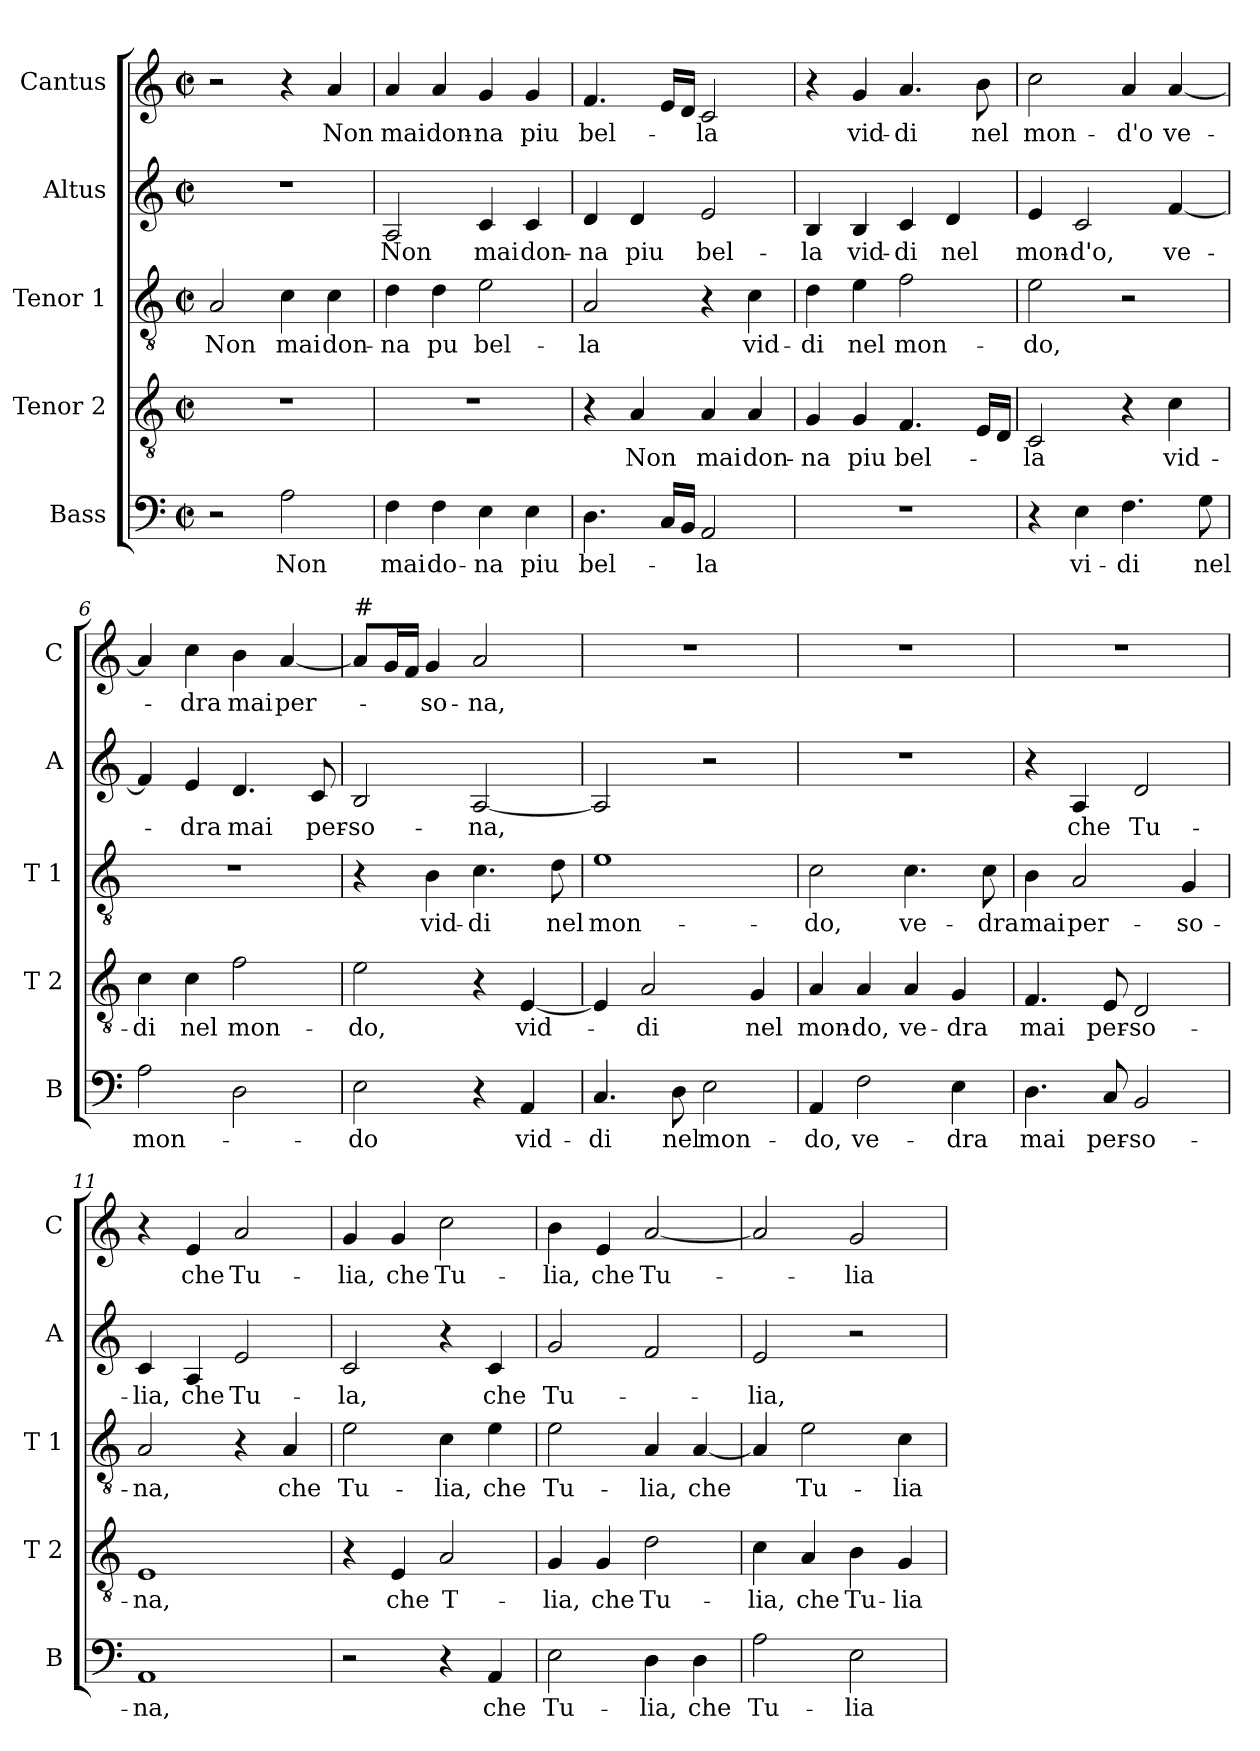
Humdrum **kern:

**kern	**text	**kern	**text	**kern	**text	**kern	**text	**kern	**text
*part5	*part5	*part4	*part4	*part3	*part3	*part2	*part2	*part1	*part1
*staff5	*staff5	*staff4	*staff4	*staff3	*staff3	*staff2	*staff2	*staff1	*staff1
*I"Bass	*	*I"Tenor 2	*	*I"Tenor 1	*	*I"Altus	*	*I"Cantus	*
*I'B	*	*I'T 2	*	*I'T 1	*	*I'A	*	*I'C	*
*clefF4	*	*clefGv2	*	*clefGv2	*	*clefG2	*	*clefG2	*
*k[]	*	*k[]	*	*k[]	*	*k[]	*	*k[]	*
*C:	*	*C:	*	*C:	*	*C:	*	*C:	*
*M2/2	*	*M2/2	*	*M2/2	*	*M2/2	*	*M2/2	*
*met(c|)	*	*met(c|)	*	*met(c|)	*	*met(c|)	*	*met(c|)	*
=1	=1	=1	=1	=1	=1	=1	=1	=1	=1
2r	.	1r	.	2A/	Non	1r	.	2r	.
2A\	Non	.	.	4c\	mai	.	.	4r	.
.	.	.	.	4c\	don-	.	.	4a/	Non
=2	=2	=2	=2	=2	=2	=2	=2	=2	=2
4F\	mai	1r	.	4d\	-na	2A/	Non	4a/	mai
4F\	do-	.	.	4d\	pu	.	.	4a/	don-
4E\	-na	.	.	2e\	bel-	4c/	mai	4g/	-na
4E\	piu	.	.	.	.	4c/	don-	4g/	piu
=3	=3	=3	=3	=3	=3	=3	=3	=3	=3
4.D\	bel-	4r	.	2A/	-la	4d/	-na	4.f/	bel-
.	.	4A/	Non	.	.	4d/	piu	.	.
16C/LL	.	.	.	.	.	.	.	16e/LL	.
16BB/JJ	.	.	.	.	.	.	.	16d/JJ	.
2AA/	-la	4A/	mai	4r	.	2e/	bel-	2c/	-la
.	.	4A/	don-	4c\	vid-	.	.	.	.
=4	=4	=4	=4	=4	=4	=4	=4	=4	=4
1r	.	4G/	-na	4d\	-di	4B/	-la	4r	.
.	.	4G/	piu	4e\	nel	4B/	vid-	4g/	vid-
.	.	4.F/	bel-	2f\	mon-	4c/	-di	4.a/	-di
.	.	.	.	.	.	4d/	nel	.	.
.	.	16E/LL	.	.	.	.	.	8b\	nel
.	.	16D/JJ	.	.	.	.	.	.	.
=5	=5	=5	=5	=5	=5	=5	=5	=5	=5
4r	.	2C/	-la	2e\	-do,	4e/	mon-	2cc\	mon-
4E\	vi-	.	.	.	.	2c/	-d'o,	.	.
4.F\	-di	4r	.	2r	.	.	.	4a/	-d'o
.	.	4c\	vid-	.	.	[4f/	ve-	[4a/	ve-
8G\	nel	.	.	.	.	.	.	.	.
!!LO:LB:g=z
=6	=6	=6	=6	=6	=6	=6	=6	=6	=6
2A\	mon-	4c\	-di	1r	.	4f/]	.	4a/]	.
.	.	4c\	nel	.	.	4e/	-dra	4cc\	-dra
2D\	.	2f\	mon-	.	.	4.d/	mai	4b\	mai
.	.	.	.	.	.	.	.	[4a/	per-
.	.	.	.	.	.	8c/	per-	.	.
=7	=7	=7	=7	=7	=7	=7	=7	=7	=7
!	!	!	!	!	!	!	!	!LO:TX:a:t=#	!
2E\	-do	2e\	-do,	4r	.	2B/	-so-	8a/L]	.
.	.	.	.	.	.	.	.	16g/L	.
.	.	.	.	.	.	.	.	16f/JJ	.
.	.	.	.	4B\	vid-	.	.	4g/	-so-
4r	.	4r	.	4.c\	-di	[2A/	-na,	2a/	-na,
4AA/	vid-	[4E/	vid-	.	.	.	.	.	.
.	.	.	.	8d\	nel	.	.	.	.
=8	=8	=8	=8	=8	=8	=8	=8	=8	=8
4.C/	-di	4E/]	.	1e	mon-	2A/]	.	1r	.
.	.	2A/	-di	.	.	.	.	.	.
8D\	nel	.	.	.	.	.	.	.	.
2E\	mon-	.	.	.	.	2r	.	.	.
.	.	4G/	nel	.	.	.	.	.	.
=9	=9	=9	=9	=9	=9	=9	=9	=9	=9
4AA/	-do,	4A/	mon-	2c\	-do,	1r	.	1r	.
2F\	ve-	4A/	-do,	.	.	.	.	.	.
.	.	4A/	ve-	4.c\	ve-	.	.	.	.
4E\	-dra	4G/	-dra	.	.	.	.	.	.
.	.	.	.	8c\	-dra	.	.	.	.
=10	=10	=10	=10	=10	=10	=10	=10	=10	=10
4.D\	mai	4.F/	mai	4B\	mai	4r	.	1r	.
.	.	.	.	2A/	per-	4A/	che	.	.
8C/	per-	8E/	per-	.	.	.	.	.	.
2BB/	-so-	2D/	-so-	.	.	2d/	Tu-	.	.
.	.	.	.	4G/	-so-	.	.	.	.
!!LO:PB:g=z
=11	=11	=11	=11	=11	=11	=11	=11	=11	=11
1AA	-na,	1E	-na,	2A/	-na,	4c/	-lia,	4r	.
.	.	.	.	.	.	4A/	che	4e/	che
.	.	.	.	4r	.	2e/	Tu-	2a/	Tu-
.	.	.	.	4A/	che	.	.	.	.
=12	=12	=12	=12	=12	=12	=12	=12	=12	=12
2r	.	4r	.	2e\	Tu-	2c/	-la,	4g/	-lia,
.	.	4E/	che	.	.	.	.	4g/	che
4r	.	2A/	T-	4c\	-lia,	4r	.	2cc\	Tu-
4AA/	che	.	.	4e\	che	4c/	che	.	.
=13	=13	=13	=13	=13	=13	=13	=13	=13	=13
2E\	Tu-	4G/	-lia,	2e\	Tu-	2g/	Tu-	4b\	-lia,
.	.	4G/	che	.	.	.	.	4e/	che
4D\	-lia,	2d\	Tu-	4A/	-lia,	2f/	.	[2a/	Tu-
4D\	che	.	.	[4A/	che	.	.	.	.
=14	=14	=14	=14	=14	=14	=14	=14	=14	=14
2A\	Tu-	4c\	-lia,	4A/]	.	2e/	-lia,	2a/]	.
.	.	4A/	che	2e\	Tu-	.	.	.	.
2E\	-lia	4B\	Tu-	.	.	2r	.	2g/	-lia
.	.	4G/	-lia	4c\	-lia	.	.	.	.
=	=	=	=	=	=	=	=	=	=
*-	*-	*-	*-	*-	*-	*-	*-	*-	*-
